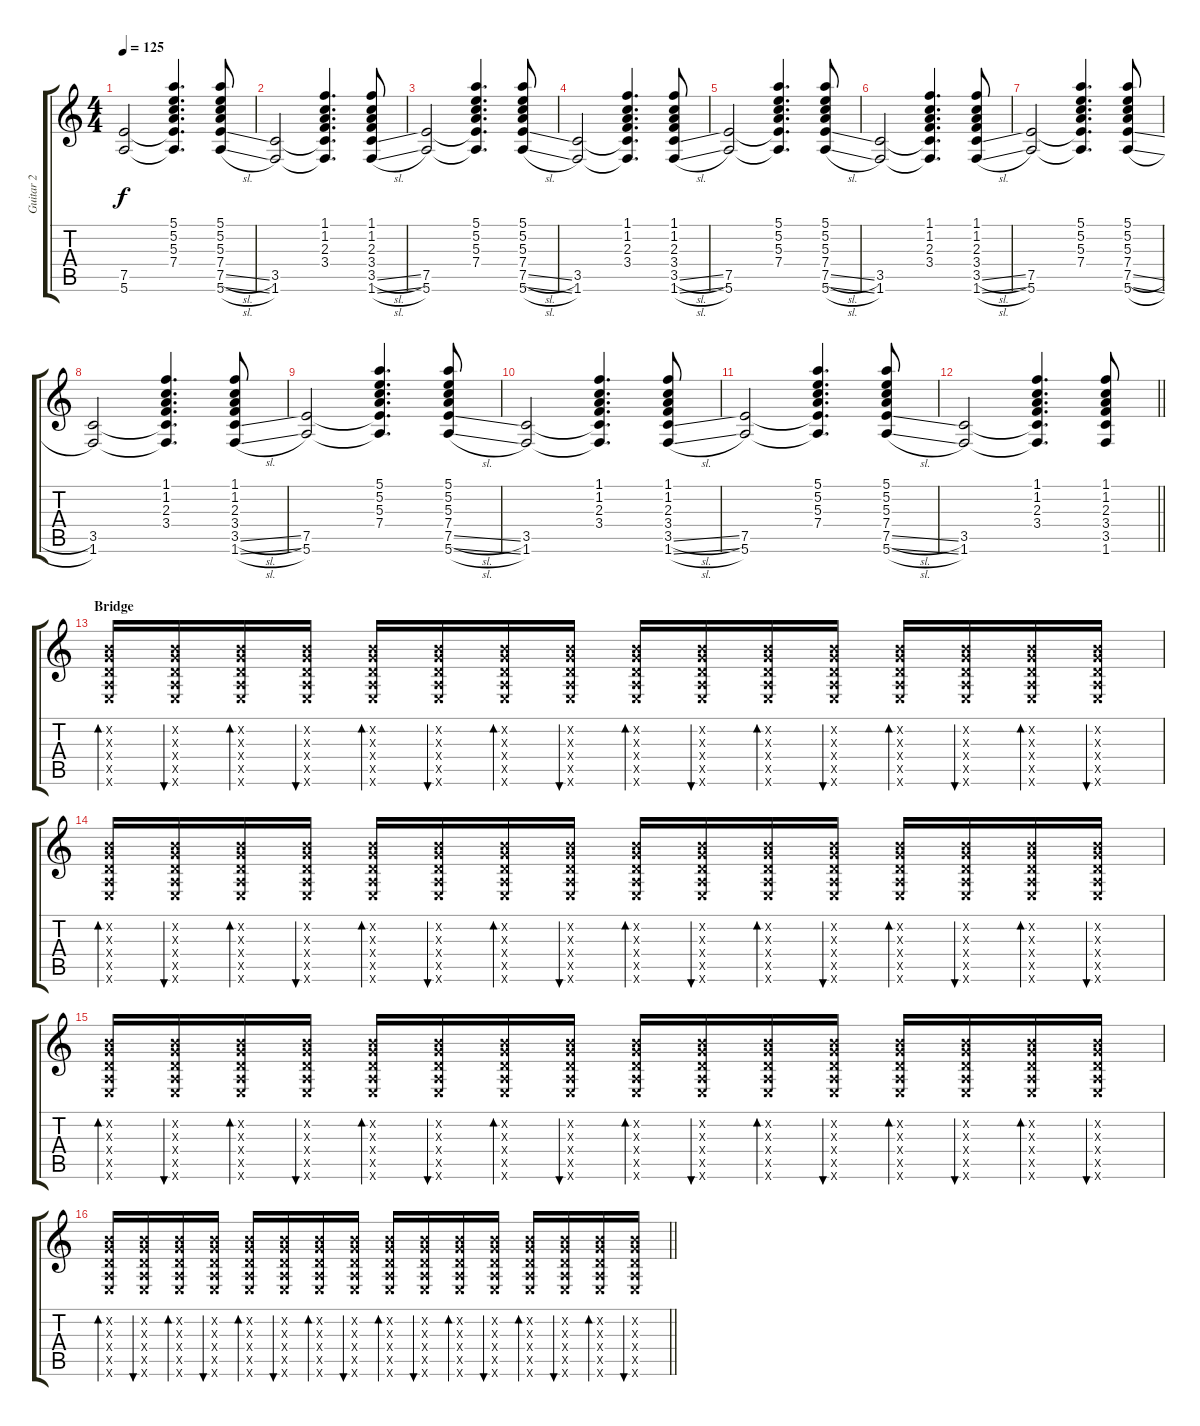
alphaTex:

\track ("Guitar 2" "Guitar 2") {instrument overdrivenguitar}
\staff {score tabs}
\tuning (E4 B3 G3 D3 A2 E2) {hide}
\ts (4 4)
\tempo 125
\clef g2
\ks c
(7.5 5.6).2{dy f} (5.1 5.2 5.3 7.4 7.5{t} 5.6{t}).4{d} (5.1 5.2 5.3 7.4 7.5{sl} 5.6{sl}).8 |
(3.5 1.6).2 (1.1 1.2 2.3 3.4 3.5{t} 1.6{t}).4{d} (1.1 1.2 2.3 3.4 3.5{sl} 1.6{sl}).8 |
(7.5 5.6).2 (5.1 5.2 5.3 7.4 7.5{t} 5.6{t}).4{d} (5.1 5.2 5.3 7.4 7.5{sl} 5.6{sl}).8 |
(3.5 1.6).2 (1.1 1.2 2.3 3.4 3.5{t} 1.6{t}).4{d} (1.1 1.2 2.3 3.4 3.5{sl} 1.6{sl}).8 |
(7.5 5.6).2 (5.1 5.2 5.3 7.4 7.5{t} 5.6{t}).4{d} (5.1 5.2 5.3 7.4 7.5{sl} 5.6{sl}).8 |
(3.5 1.6).2 (1.1 1.2 2.3 3.4 3.5{t} 1.6{t}).4{d} (1.1 1.2 2.3 3.4 3.5{sl} 1.6{sl}).8 |
(7.5 5.6).2 (5.1 5.2 5.3 7.4 7.5{t} 5.6{t}).4{d} (5.1 5.2 5.3 7.4 7.5{sl} 5.6{sl}).8 |
(3.5 1.6).2 (1.1 1.2 2.3 3.4 3.5{t} 1.6{t}).4{d} (1.1 1.2 2.3 3.4 3.5{sl} 1.6{sl}).8 |
(7.5 5.6).2 (5.1 5.2 5.3 7.4 7.5{t} 5.6{t}).4{d} (5.1 5.2 5.3 7.4 7.5{sl} 5.6{sl}).8 |
(3.5 1.6).2 (1.1 1.2 2.3 3.4 3.5{t} 1.6{t}).4{d} (1.1 1.2 2.3 3.4 3.5{sl} 1.6{sl}).8 |
(7.5 5.6).2 (5.1 5.2 5.3 7.4 7.5{t} 5.6{t}).4{d} (5.1 5.2 5.3 7.4 7.5{sl} 5.6{sl}).8 |
\barLineRight lightlight
(3.5 1.6).2 (1.1 1.2 2.3 3.4 3.5{t} 1.6{t}).4{d} (1.1 1.2 2.3 3.4 3.5 1.6).8 |
\section ("" "Bridge")
(0.2{x} 0.3{x} 0.4{x} 0.5{x} 0.6{x}).16{bd 60 instrument overdrivenguitar} (0.2{x} 0.3{x} 0.4{x} 0.5{x} 0.6{x}).16{bu 60} (0.2{x} 0.3{x} 0.4{x} 0.5{x} 0.6{x}).16{bd 60} (0.2{x} 0.3{x} 0.4{x} 0.5{x} 0.6{x}).16{bu 60} (0.2{x} 0.3{x} 0.4{x} 0.5{x} 0.6{x}).16{bd 60} (0.2{x} 0.3{x} 0.4{x} 0.5{x} 0.6{x}).16{bu 60} (0.2{x} 0.3{x} 0.4{x} 0.5{x} 0.6{x}).16{bd 60} (0.2{x} 0.3{x} 0.4{x} 0.5{x} 0.6{x}).16{bu 60} (0.2{x} 0.3{x} 0.4{x} 0.5{x} 0.6{x}).16{bd 60} (0.2{x} 0.3{x} 0.4{x} 0.5{x} 0.6{x}).16{bu 60} (0.2{x} 0.3{x} 0.4{x} 0.5{x} 0.6{x}).16{bd 60} (0.2{x} 0.3{x} 0.4{x} 0.5{x} 0.6{x}).16{bu 60} (0.2{x} 0.3{x} 0.4{x} 0.5{x} 0.6{x}).16{bd 60} (0.2{x} 0.3{x} 0.4{x} 0.5{x} 0.6{x}).16{bu 60} (0.2{x} 0.3{x} 0.4{x} 0.5{x} 0.6{x}).16{bd 60} (0.2{x} 0.3{x} 0.4{x} 0.5{x} 0.6{x}).16{bu 60} |
(0.2{x} 0.3{x} 0.4{x} 0.5{x} 0.6{x}).16{bd 60} (0.2{x} 0.3{x} 0.4{x} 0.5{x} 0.6{x}).16{bu 60} (0.2{x} 0.3{x} 0.4{x} 0.5{x} 0.6{x}).16{bd 60} (0.2{x} 0.3{x} 0.4{x} 0.5{x} 0.6{x}).16{bu 60} (0.2{x} 0.3{x} 0.4{x} 0.5{x} 0.6{x}).16{bd 60} (0.2{x} 0.3{x} 0.4{x} 0.5{x} 0.6{x}).16{bu 60} (0.2{x} 0.3{x} 0.4{x} 0.5{x} 0.6{x}).16{bd 60} (0.2{x} 0.3{x} 0.4{x} 0.5{x} 0.6{x}).16{bu 60} (0.2{x} 0.3{x} 0.4{x} 0.5{x} 0.6{x}).16{bd 60} (0.2{x} 0.3{x} 0.4{x} 0.5{x} 0.6{x}).16{bu 60} (0.2{x} 0.3{x} 0.4{x} 0.5{x} 0.6{x}).16{bd 60} (0.2{x} 0.3{x} 0.4{x} 0.5{x} 0.6{x}).16{bu 60} (0.2{x} 0.3{x} 0.4{x} 0.5{x} 0.6{x}).16{bd 60} (0.2{x} 0.3{x} 0.4{x} 0.5{x} 0.6{x}).16{bu 60} (0.2{x} 0.3{x} 0.4{x} 0.5{x} 0.6{x}).16{bd 60} (0.2{x} 0.3{x} 0.4{x} 0.5{x} 0.6{x}).16{bu 60} |
(0.2{x} 0.3{x} 0.4{x} 0.5{x} 0.6{x}).16{bd 60} (0.2{x} 0.3{x} 0.4{x} 0.5{x} 0.6{x}).16{bu 60} (0.2{x} 0.3{x} 0.4{x} 0.5{x} 0.6{x}).16{bd 60} (0.2{x} 0.3{x} 0.4{x} 0.5{x} 0.6{x}).16{bu 60} (0.2{x} 0.3{x} 0.4{x} 0.5{x} 0.6{x}).16{bd 60} (0.2{x} 0.3{x} 0.4{x} 0.5{x} 0.6{x}).16{bu 60} (0.2{x} 0.3{x} 0.4{x} 0.5{x} 0.6{x}).16{bd 60} (0.2{x} 0.3{x} 0.4{x} 0.5{x} 0.6{x}).16{bu 60} (0.2{x} 0.3{x} 0.4{x} 0.5{x} 0.6{x}).16{bd 60} (0.2{x} 0.3{x} 0.4{x} 0.5{x} 0.6{x}).16{bu 60} (0.2{x} 0.3{x} 0.4{x} 0.5{x} 0.6{x}).16{bd 60} (0.2{x} 0.3{x} 0.4{x} 0.5{x} 0.6{x}).16{bu 60} (0.2{x} 0.3{x} 0.4{x} 0.5{x} 0.6{x}).16{bd 60} (0.2{x} 0.3{x} 0.4{x} 0.5{x} 0.6{x}).16{bu 60} (0.2{x} 0.3{x} 0.4{x} 0.5{x} 0.6{x}).16{bd 60} (0.2{x} 0.3{x} 0.4{x} 0.5{x} 0.6{x}).16{bu 60} |
\barLineRight lightlight
(0.2{x} 0.3{x} 0.4{x} 0.5{x} 0.6{x}).16{bd 60} (0.2{x} 0.3{x} 0.4{x} 0.5{x} 0.6{x}).16{bu 60} (0.2{x} 0.3{x} 0.4{x} 0.5{x} 0.6{x}).16{bd 60} (0.2{x} 0.3{x} 0.4{x} 0.5{x} 0.6{x}).16{bu 60} (0.2{x} 0.3{x} 0.4{x} 0.5{x} 0.6{x}).16{bd 60} (0.2{x} 0.3{x} 0.4{x} 0.5{x} 0.6{x}).16{bu 60} (0.2{x} 0.3{x} 0.4{x} 0.5{x} 0.6{x}).16{bd 60} (0.2{x} 0.3{x} 0.4{x} 0.5{x} 0.6{x}).16{bu 60} (0.2{x} 0.3{x} 0.4{x} 0.5{x} 0.6{x}).16{bd 60} (0.2{x} 0.3{x} 0.4{x} 0.5{x} 0.6{x}).16{bu 60} (0.2{x} 0.3{x} 0.4{x} 0.5{x} 0.6{x}).16{bd 60} (0.2{x} 0.3{x} 0.4{x} 0.5{x} 0.6{x}).16{bu 60} (0.2{x} 0.3{x} 0.4{x} 0.5{x} 0.6{x}).16{bd 60} (0.2{x} 0.3{x} 0.4{x} 0.5{x} 0.6{x}).16{bu 60} (0.2{x} 0.3{x} 0.4{x} 0.5{x} 0.6{x}).16{bd 60} (0.2{x} 0.3{x} 0.4{x} 0.5{x} 0.6{x}).16{bu 60}
